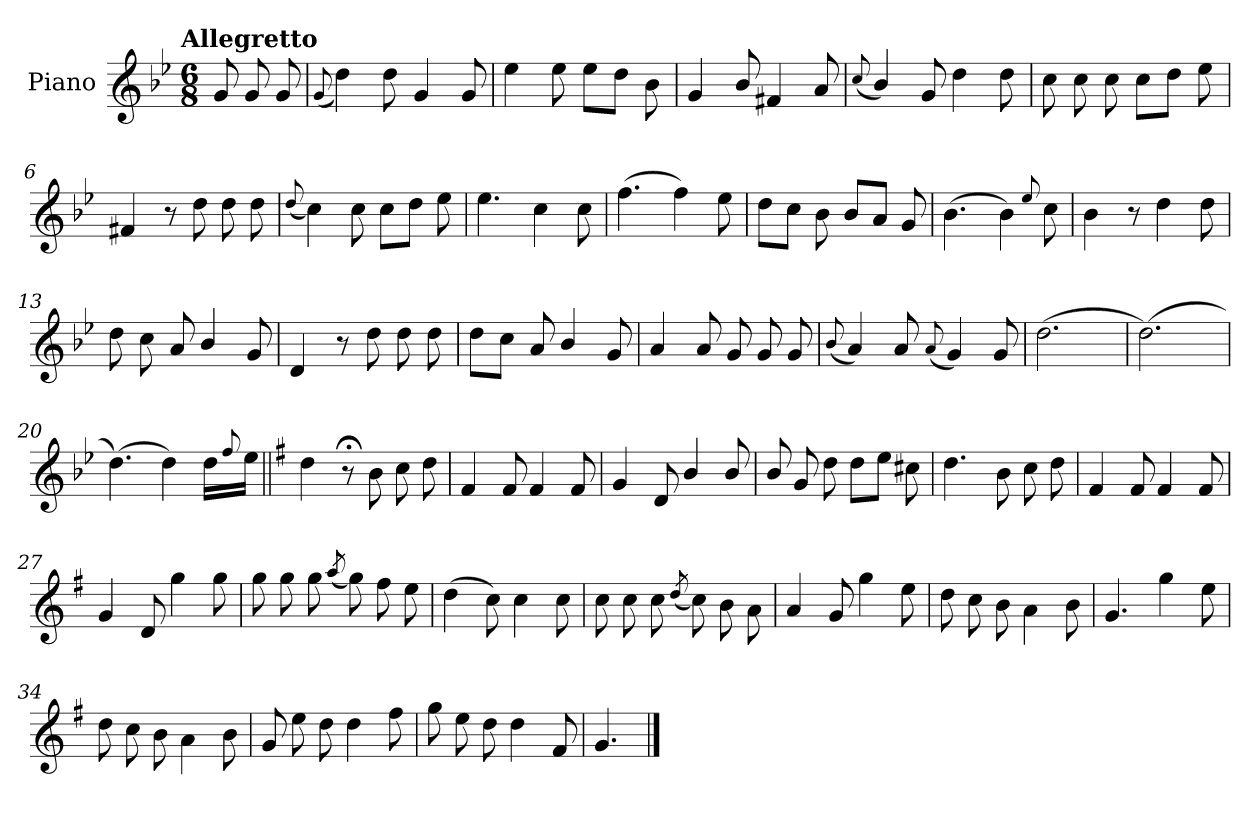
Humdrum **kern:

**kern
*part1
*staff1
*I"Piano
*I'Pno.
*clefG2
*k[b-e-]
!!LO:TX:omd:t=Allegretto
*M6/8
*MM116
=
8g/
8g/
8g/
=1
(<8qqg/
4dd\)
8dd\
4g/
8g/
=2
4ee-\
8ee-\
8ee-\L
8dd\J
8b-\
=3
4g/
8b-/
4f#X/
8a/
!!LO:LB:g=z
=4
(<8qqcc/
4b-/)
8g/
4dd\
8dd\
=5
8cc\
8cc\
8cc\
8cc\L
8dd\J
8ee-\
=6
4f#X/
8r
8dd\
8dd\
8dd\
=7
(<8qqdd/
4cc\)
8cc\
8cc\L
8dd\J
8ee-\
=8
4.ee-\
4cc\
8cc\
!!LO:LB:g=z
=9
(>4.ff\
4ff\)
8ee-\
=10
8dd\L
8cc\J
8b-\
8b-/L
8a/J
8g/
=11
(>4.b-\
4b-\)
8qqee-/
8cc\
=12
4b-\
8r
4dd\
8dd\
=13
8dd\
8cc\
8a/
4b-/
8g/
=14
4d/
8r
8dd\
8dd\
8dd\
!!LO:LB:g=z
=15
8dd\L
8cc\J
8a/
4b-/
8g/
=16
4a/
8a/
8g/
8g/
8g/
=17
(<8qqb-/
4a/)
8a/
(<8qqa/
4g/)
8g/
=18
(>2.dd\
=19
(>2.dd\)
=20
(>4.dd\)
4dd\)
16dd\LL
8qqff/
16ee-\JJ
!!LO:LB:g=z
=21||
*k[f#]
4dd\
8r;<
8b\
8cc\
8dd\
=22
4f#/
8f#/
4f#/
8f#/
=23
4g/
8d/
4b/
8b/
=24
8b/
8g/
8dd\
8dd\L
8ee\J
8cc#X\
=25
4.dd\
8b\
8cc\
8dd\
!!LO:LB:g=z
=26
4f#/
8f#/
4f#/
8f#/
=27
4g/
8d/
4gg\
8gg\
=28
8gg\
8gg\
8gg\
(<8qaa/
8gg\)
8ff#\
8ee\
=29
(>4dd\
8cc\)
4cc\
8cc\
=30
8cc\
8cc\
8cc\
(<8qdd/
8cc\)
8b\
8a\
=31
4a/
8g/
4gg\
8ee\
!!LO:LB:g=z
=32
8dd\
8cc\
8b\
4a\
8b\
=33
4.g/
4gg\
8ee\
=34
8dd\
8cc\
8b\
4a\
8b\
=35
8g/
8ee\
8dd\
4dd\
8ff#\
=36
8gg\
8ee\
8dd\
4dd\
8f#/
=37
4.g/
==
*-
